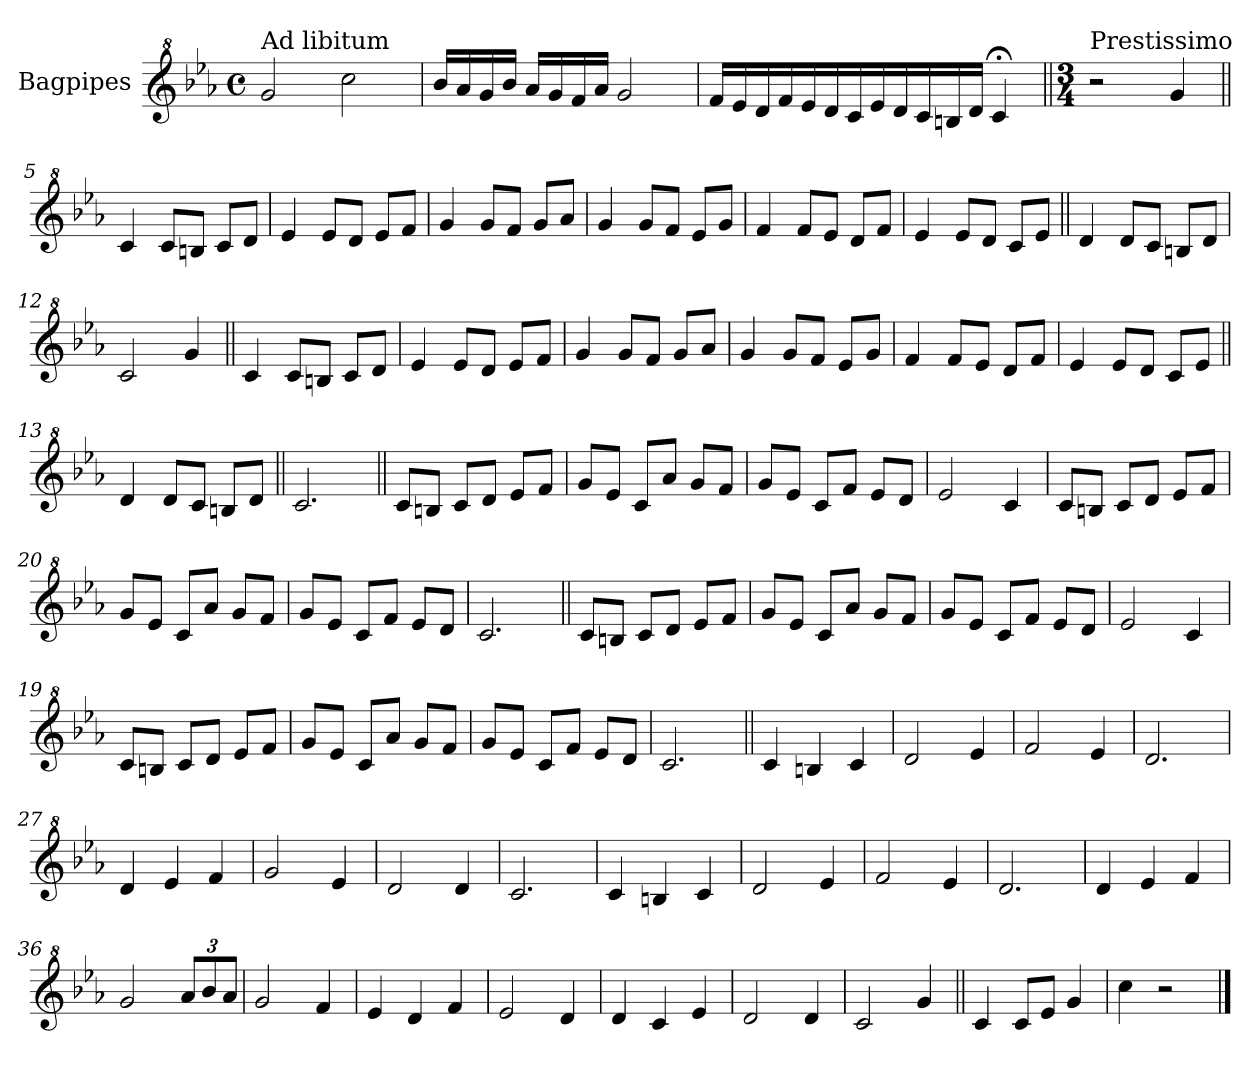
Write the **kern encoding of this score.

**kern
*part1
*staff1
*I"Bagpipes
*I'Bag
*clefG^2
*k[b-e-a-]
*E-:
*M4/4
*met(c)
=1
!LO:TX:a:t=Ad libitum
2gg/
2ccc\
=2
16bb-/LL
16aa-/
16gg/
16bb-/JJ
16aa-/LL
16gg/
16ff/
16aa-/JJ
2gg/
=3
16ff/LL
16ee-/
16dd/
16ff/
16ee-/
16dd/
16cc/
16ee-/
16dd/
16cc/
16bn/
16dd/JJ
4cc;</
=4||
*M3/4
!LO:TX:a:t=Prestissimo
2r
4gg/
=5||
4cc/
8cc/L
8bn/J
8cc/L
8dd/J
=6
4ee-/
8ee-/L
8dd/J
8ee-/L
8ff/J
!!LO:LB:g=z
=7
4gg/
8gg/L
8ff/J
8gg/L
8aa-/J
=8
4gg/
8gg/L
8ff/J
8ee-/L
8gg/J
=9
4ff/
8ff/L
8ee-/J
8dd/L
8ff/J
=10
4ee-/
8ee-/L
8dd/J
8cc/L
8ee-/J
=11||
4dd/
8dd/L
8cc/J
8bn/L
8dd/J
=12
2cc/
4gg/
=5||
4cc/
8cc/L
8bn/J
8cc/L
8dd/J
=6
4ee-/
8ee-/L
8dd/J
8ee-/L
8ff/J
!!LO:LB:g=z
=7
4gg/
8gg/L
8ff/J
8gg/L
8aa-/J
=8
4gg/
8gg/L
8ff/J
8ee-/L
8gg/J
=9
4ff/
8ff/L
8ee-/J
8dd/L
8ff/J
=10
4ee-/
8ee-/L
8dd/J
8cc/L
8ee-/J
=13||
4dd/
8dd/L
8cc/J
8bn/L
8dd/J
=14||
2.cc/
!!LO:LB:g=z
=15||
8cc/L
8bn/J
8cc/L
8dd/J
8ee-/L
8ff/J
=16
8gg/L
8ee-/J
8cc/L
8aa-/J
8gg/L
8ff/J
=17
8gg/L
8ee-/J
8cc/L
8ff/J
8ee-/L
8dd/J
=18
2ee-/
4cc/
=19
8cc/L
8bn/J
8cc/L
8dd/J
8ee-/L
8ff/J
=20
8gg/L
8ee-/J
8cc/L
8aa-/J
8gg/L
8ff/J
=21
8gg/L
8ee-/J
8cc/L
8ff/J
8ee-/L
8dd/J
=22
2.cc/
!!LO:LB:g=z
=15a||
8cc/L
8bn/J
8cc/L
8dd/J
8ee-/L
8ff/J
=16a
8gg/L
8ee-/J
8cc/L
8aa-/J
8gg/L
8ff/J
=17a
8gg/L
8ee-/J
8cc/L
8ff/J
8ee-/L
8dd/J
=18a
2ee-/
4cc/
=19a
8cc/L
8bn/J
8cc/L
8dd/J
8ee-/L
8ff/J
=20a
8gg/L
8ee-/J
8cc/L
8aa-/J
8gg/L
8ff/J
=21a
8gg/L
8ee-/J
8cc/L
8ff/J
8ee-/L
8dd/J
=22a
2.cc/
!!LO:LB:g=z
=23||
4cc/
4bn/
4cc/
=24
2dd/
4ee-/
=25
2ff/
4ee-/
=26
2.dd/
=27
4dd/
4ee-/
4ff/
=28
2gg/
4ee-/
=29
2dd/
4dd/
=30
2.cc/
=31
4cc/
4bn/
4cc/
=32
2dd/
4ee-/
=33
2ff/
4ee-/
=34
2.dd/
=35
4dd/
4ee-/
4ff/
=36
2gg/
*Xbrackettup
12aa-/L
12bb-/
12aa-/J
=37
2gg/
4ff/
!!LO:LB:g=z
=38
4ee-/
4dd/
4ff/
=39
2ee-/
4dd/
=40
4dd/
4cc/
4ee-/
=41
2dd/
4dd/
=42
2cc/
4gg/
=43||
4cc/
8cc/L
8ee-/J
4gg/
=44
4ccc\
2r
==
*-
